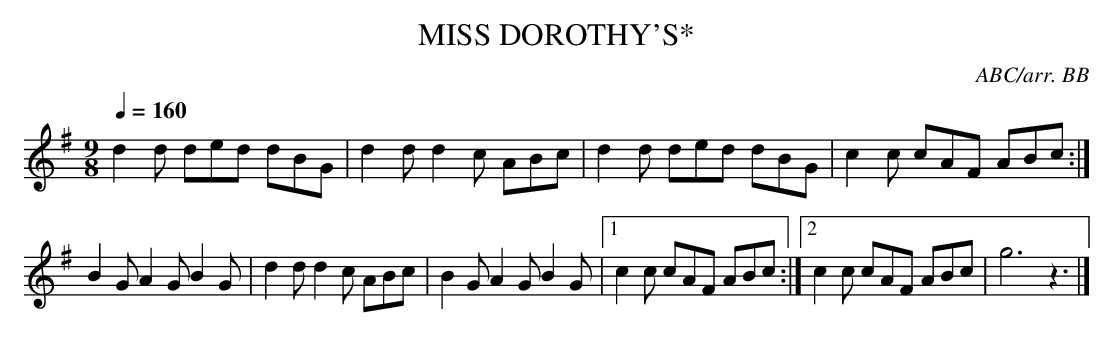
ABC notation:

X:1
T:MISS DOROTHY'S*
C:ABC/arr. BB
Q:1/4=160
L:1/8
M:9/8
K:G % source key = Bb
d2d ded dBG|d2d d2c ABc|d2d ded dBG|c2c cAF ABc :|
B2G A2G B2G|d2d d2c ABc|B2G A2G B2G|1c2c cAF ABc :|\
[2 c2c cAF ABc|g6z3|]
